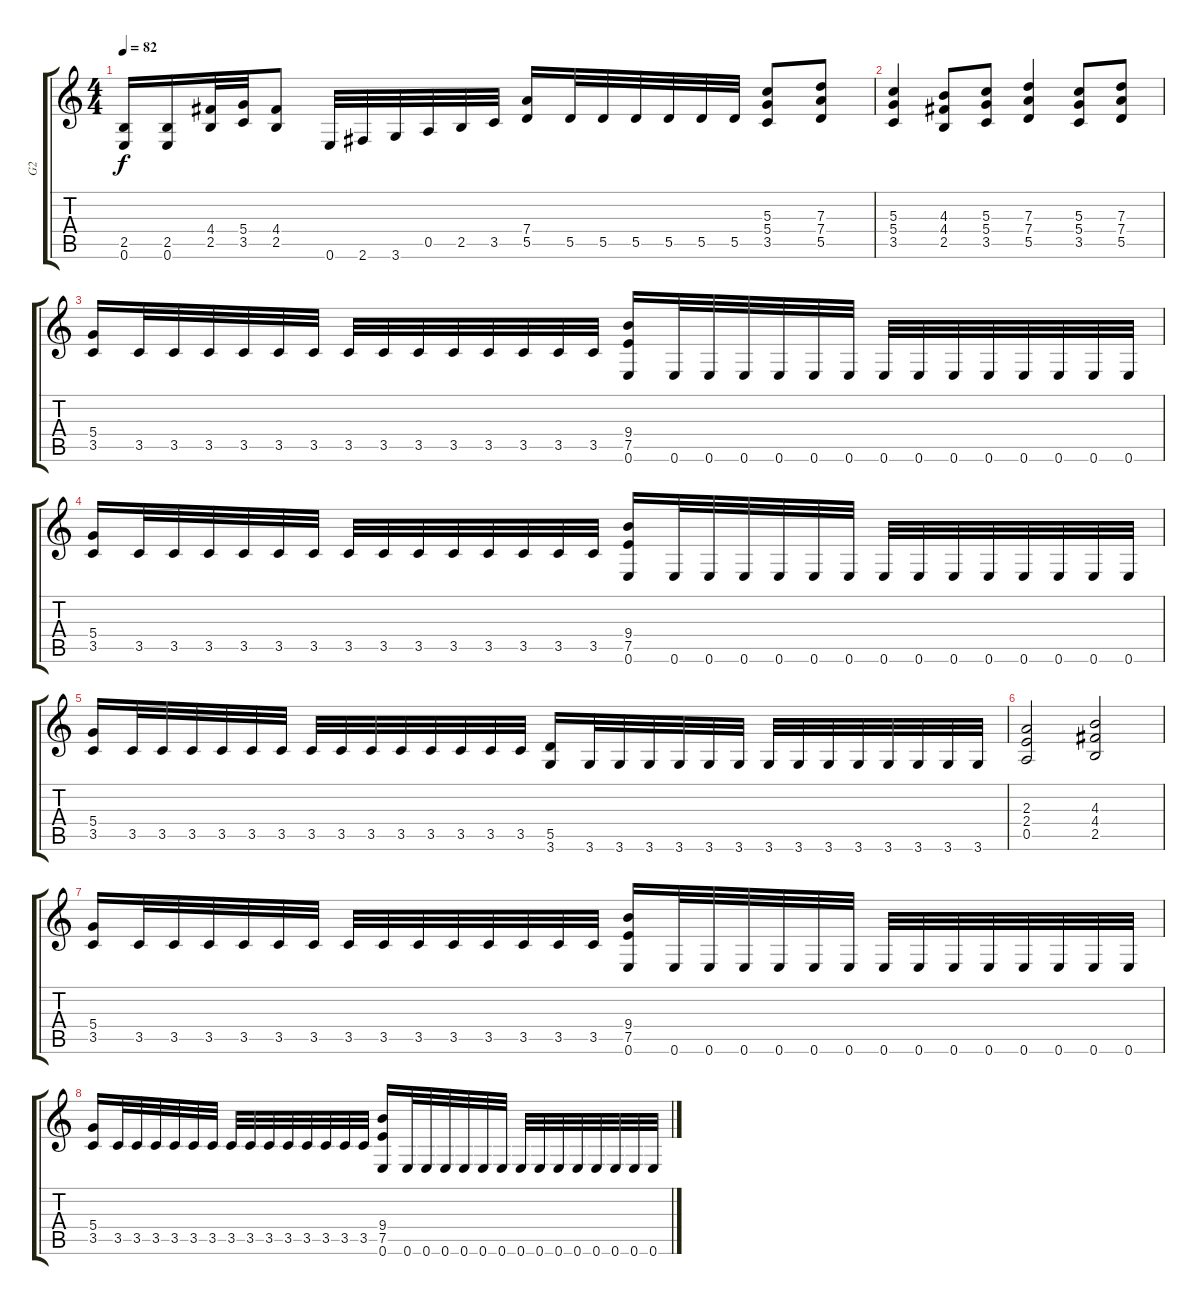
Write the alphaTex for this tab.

\track ("G2" "G2") {instrument distortionguitar}
\staff {score tabs}
\tuning (E4 B3 G3 D3 A2 E2) {hide}
\ts (4 4)
\tempo 82
\clef g2
\ks c
(2.5 0.6).16{dy f} (2.5 0.6).16 (4.4 2.5).32 (5.4 3.5).32 (4.4 2.5).8 0.6.32 2.6.32 3.6.32 0.5.32 2.5.32 3.5.32 (7.4 5.5).16 5.5.32 5.5.32 5.5.32 5.5.32 5.5.32 5.5.32 (5.3 5.4 3.5).8 (7.3 7.4 5.5).8 |
(5.3 5.4 3.5).4 (4.3 4.4 2.5).8 (5.3 5.4 3.5).8 (7.3 7.4 5.5).4 (5.3 5.4 3.5).8 (7.3 7.4 5.5).8 |
\section ("" "")
(5.4 3.5).16 3.5.32 3.5.32 3.5.32 3.5.32 3.5.32 3.5.32 3.5.32 3.5.32 3.5.32 3.5.32 3.5.32 3.5.32 3.5.32 3.5.32 (9.4 7.5 0.6).16 0.6.32 0.6.32 0.6.32 0.6.32 0.6.32 0.6.32 0.6.32 0.6.32 0.6.32 0.6.32 0.6.32 0.6.32 0.6.32 0.6.32 |
(5.4 3.5).16 3.5.32 3.5.32 3.5.32 3.5.32 3.5.32 3.5.32 3.5.32 3.5.32 3.5.32 3.5.32 3.5.32 3.5.32 3.5.32 3.5.32 (9.4 7.5 0.6).16 0.6.32 0.6.32 0.6.32 0.6.32 0.6.32 0.6.32 0.6.32 0.6.32 0.6.32 0.6.32 0.6.32 0.6.32 0.6.32 0.6.32 |
(5.4 3.5).16 3.5.32 3.5.32 3.5.32 3.5.32 3.5.32 3.5.32 3.5.32 3.5.32 3.5.32 3.5.32 3.5.32 3.5.32 3.5.32 3.5.32 (5.5 3.6).16 3.6.32 3.6.32 3.6.32 3.6.32 3.6.32 3.6.32 3.6.32 3.6.32 3.6.32 3.6.32 3.6.32 3.6.32 3.6.32 3.6.32 |
(2.3 2.4 0.5).2 (4.3 4.4 2.5).2 |
\section ("" "")
(5.4 3.5).16 3.5.32 3.5.32 3.5.32 3.5.32 3.5.32 3.5.32 3.5.32 3.5.32 3.5.32 3.5.32 3.5.32 3.5.32 3.5.32 3.5.32 (9.4 7.5 0.6).16 0.6.32 0.6.32 0.6.32 0.6.32 0.6.32 0.6.32 0.6.32 0.6.32 0.6.32 0.6.32 0.6.32 0.6.32 0.6.32 0.6.32 |
(5.4 3.5).16 3.5.32 3.5.32 3.5.32 3.5.32 3.5.32 3.5.32 3.5.32 3.5.32 3.5.32 3.5.32 3.5.32 3.5.32 3.5.32 3.5.32 (9.4 7.5 0.6).16 0.6.32 0.6.32 0.6.32 0.6.32 0.6.32 0.6.32 0.6.32 0.6.32 0.6.32 0.6.32 0.6.32 0.6.32 0.6.32 0.6.32
